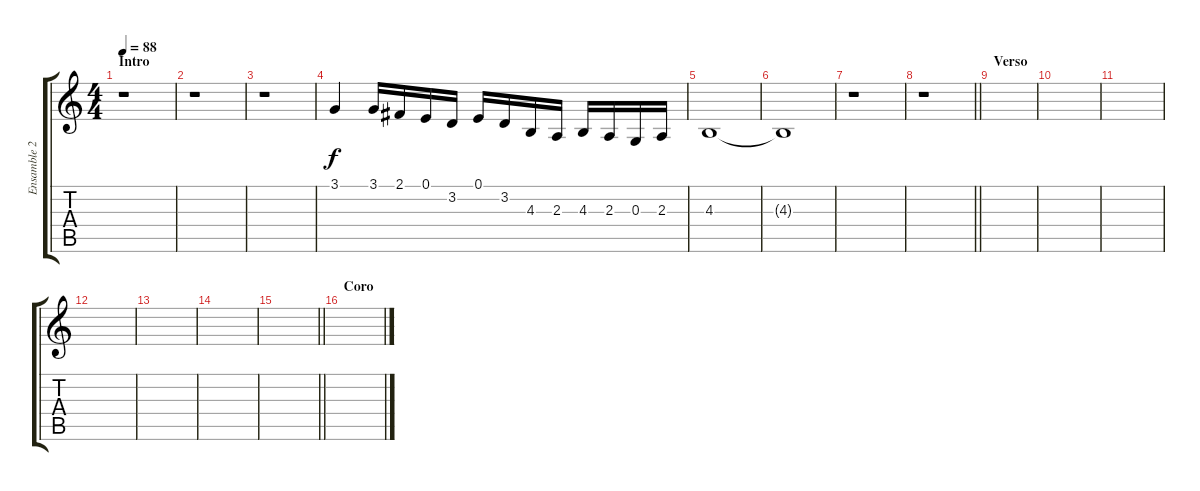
\track ("Ensamble 2" "Ensamble 2") {instrument stringensemble1}
\staff {score tabs}
\tuning (E4 B3 G3 D3 A2 E2) {hide}
\ts (4 4)
\section ("" "Intro")
\tempo 88
\clef g2
\ks c
r.1{dy f instrument stringensemble1} |
r.1 |
r.1 |
3.1.4{volume 16 balance 8} 3.1.16 2.1.16 0.1.16 3.2.16 0.1.16 3.2.16 4.3.16 2.3.16 4.3.16 2.3.16 0.3.16 2.3.16 |
4.3.1{volume 16} |
4.3{t}.1 |
r.1 |
\barLineRight lightlight
r.1 |
\section ("" "Verso")
|
|
|
|
|
|
\barLineRight lightlight
|
\section ("" "Coro")
